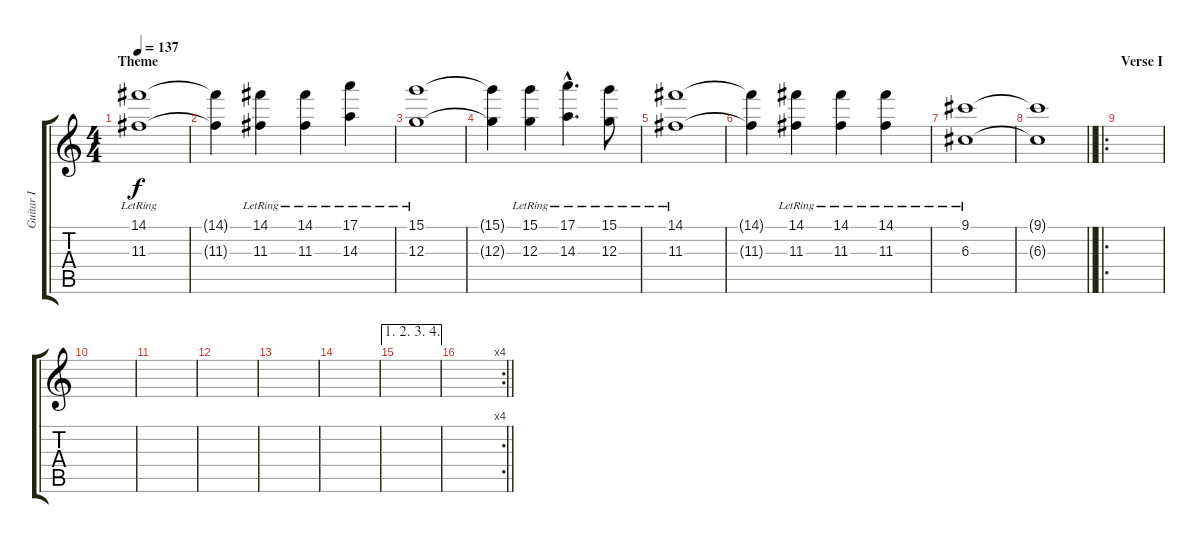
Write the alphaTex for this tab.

\track ("Guitar I" "Guitar I") {instrument electricguitarmuted}
\staff {score tabs}
\tuning (E4 B3 G3 D3 A2 E2) {hide}
\ts (4 4)
\section ("" "Theme")
\tempo 137
\clef g2
\ks c
(14.1 11.3{lr}).1{dy f instrument electricguitarmuted} |
(14.1{t} 11.3{t}).4 (14.1 11.3{lr}).4 (14.1 11.3{lr}).4 (17.1 14.3{lr}).4 |
(15.1 12.3{lr}).1 |
(15.1{t} 12.3{t}).4 (15.1 12.3{lr}).4 (17.1{hac} 14.3{hac lr}).4{d} (15.1 12.3{lr}).8 |
(14.1 11.3{lr}).1 |
(14.1{t} 11.3{t}).4 (14.1 11.3{lr}).4 (14.1 11.3{lr}).4 (14.1 11.3{lr}).4 |
(9.1 6.3{lr}).1 |
\barLineRight lightlight
(9.1{t} 6.3{t}).1 |
\ro
\section ("" "Verse I")
|
|
|
|
|
|
\ae (1 2 3 4)
|
\rc 4
\barLineRight lightlight
